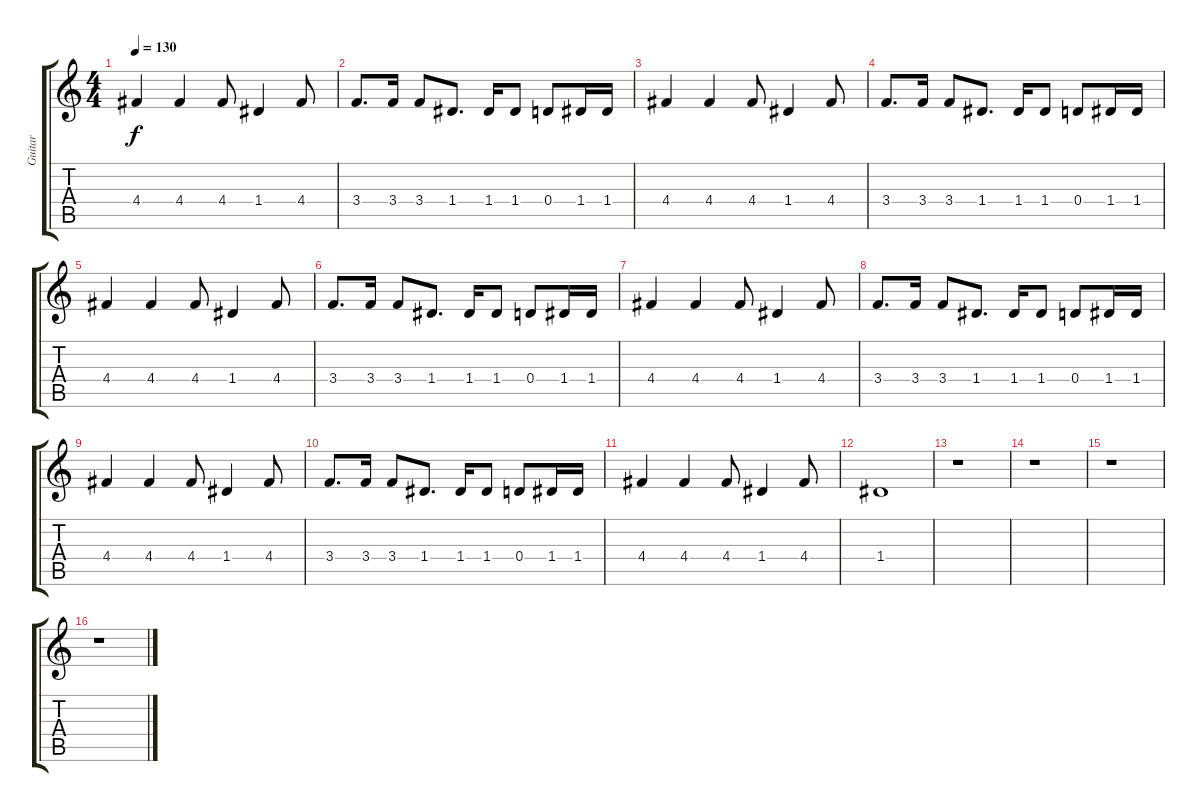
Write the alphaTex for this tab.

\track ("Guitar" "Guitar") {instrument overdrivenguitar}
\staff {score tabs}
\tuning (E4 B3 G3 D3 A2 E2) {hide}
\ts (4 4)
\tempo 130
\clef g2
\ks c
4.4.4{dy f} 4.4.4 4.4.8 1.4.4 4.4.8 |
3.4.8{d} 3.4.16 3.4.8 1.4.8{d} 1.4.16 1.4.8 0.4.8 1.4.16 1.4.16 |
4.4.4 4.4.4 4.4.8 1.4.4 4.4.8 |
3.4.8{d} 3.4.16 3.4.8 1.4.8{d} 1.4.16 1.4.8 0.4.8 1.4.16 1.4.16 |
4.4.4 4.4.4 4.4.8 1.4.4 4.4.8 |
3.4.8{d} 3.4.16 3.4.8 1.4.8{d} 1.4.16 1.4.8 0.4.8 1.4.16 1.4.16 |
4.4.4 4.4.4 4.4.8 1.4.4 4.4.8 |
3.4.8{d} 3.4.16 3.4.8 1.4.8{d} 1.4.16 1.4.8 0.4.8 1.4.16 1.4.16 |
4.4.4 4.4.4 4.4.8 1.4.4 4.4.8 |
3.4.8{d} 3.4.16 3.4.8 1.4.8{d} 1.4.16 1.4.8 0.4.8 1.4.16 1.4.16 |
4.4.4 4.4.4 4.4.8 1.4.4 4.4.8 |
1.4.1 |
r.1 |
r.1 |
r.1 |
r.1
